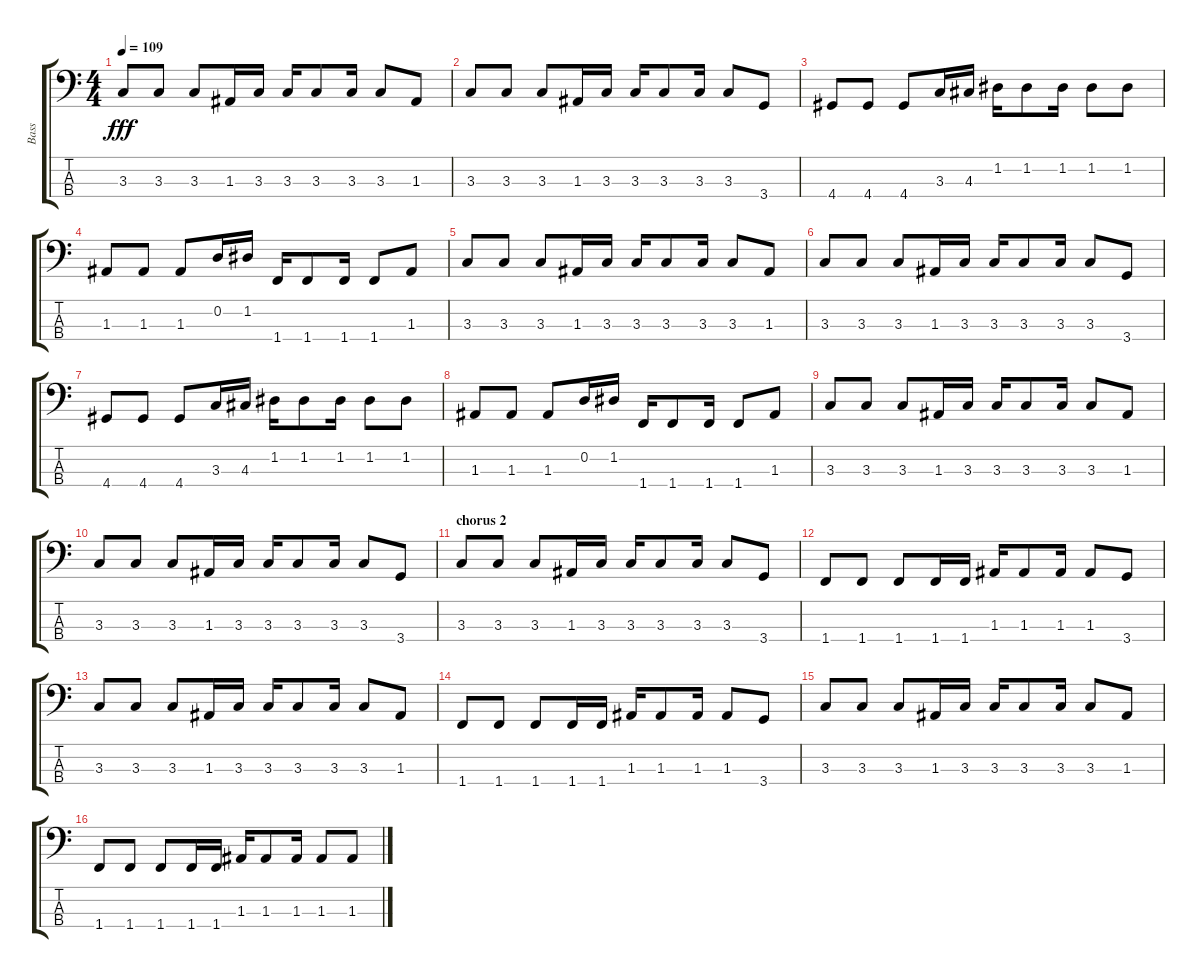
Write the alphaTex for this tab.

\track ("Bass" "Bass") {instrument electricbasspick}
\staff {score tabs}
\tuning (G2 D2 A1 E1) {hide}
\ts (4 4)
\tempo 109
\clef f4
\ks c
3.3.8{dy fff} 3.3.8 3.3.8 1.3.16 3.3.16 3.3.16 3.3.8 3.3.16 3.3.8 1.3.8 |
3.3.8 3.3.8 3.3.8 1.3.16 3.3.16 3.3.16 3.3.8 3.3.16 3.3.8 3.4.8 |
4.4.8 4.4.8 4.4.8 3.3.16 4.3.16 1.2.16 1.2.8 1.2.16 1.2.8 1.2.8 |
1.3.8 1.3.8 1.3.8 0.2.16 1.2.16 1.4.16 1.4.8 1.4.16 1.4.8 1.3.8 |
3.3.8 3.3.8 3.3.8 1.3.16 3.3.16 3.3.16 3.3.8 3.3.16 3.3.8 1.3.8 |
3.3.8 3.3.8 3.3.8 1.3.16 3.3.16 3.3.16 3.3.8 3.3.16 3.3.8 3.4.8 |
4.4.8 4.4.8 4.4.8 3.3.16 4.3.16 1.2.16 1.2.8 1.2.16 1.2.8 1.2.8 |
1.3.8 1.3.8 1.3.8 0.2.16 1.2.16 1.4.16 1.4.8 1.4.16 1.4.8 1.3.8 |
3.3.8 3.3.8 3.3.8 1.3.16 3.3.16 3.3.16 3.3.8 3.3.16 3.3.8 1.3.8 |
3.3.8 3.3.8 3.3.8 1.3.16 3.3.16 3.3.16 3.3.8 3.3.16 3.3.8 3.4.8 |
\section ("" "chorus 2")
3.3.8 3.3.8 3.3.8 1.3.16 3.3.16 3.3.16 3.3.8 3.3.16 3.3.8 3.4.8 |
1.4.8 1.4.8 1.4.8 1.4.16 1.4.16 1.3.16 1.3.8 1.3.16 1.3.8 3.4.8 |
3.3.8 3.3.8 3.3.8 1.3.16 3.3.16 3.3.16 3.3.8 3.3.16 3.3.8 1.3.8 |
1.4.8 1.4.8 1.4.8 1.4.16 1.4.16 1.3.16 1.3.8 1.3.16 1.3.8 3.4.8 |
3.3.8 3.3.8 3.3.8 1.3.16 3.3.16 3.3.16 3.3.8 3.3.16 3.3.8 1.3.8 |
1.4.8 1.4.8 1.4.8 1.4.16 1.4.16 1.3.16 1.3.8 1.3.16 1.3.8 1.3.8
